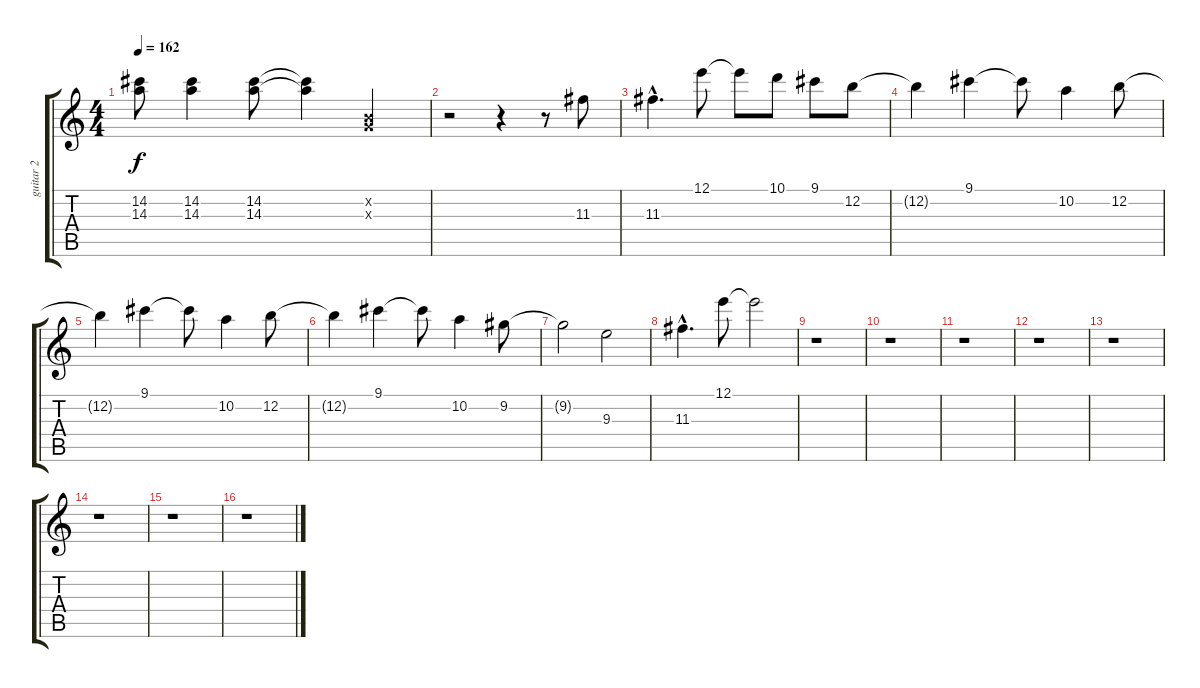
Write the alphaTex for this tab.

\track ("guitar 2" "guitar 2") {instrument overdrivenguitar}
\staff {score tabs}
\tuning (E4 B3 G3 D3 A2 E2) {hide}
\ts (4 4)
\tempo 162
\clef g2
\ks c
(14.2 14.3).8{dy f} (14.2 14.3).4 (14.2 14.3).8 (14.2{t} 14.3{t}).4 (0.2{x} 0.3{x}).4 |
r.2 r.4 r.8 11.3.8 |
11.3{hac}.4{d} 12.1.8 12.1{t}.8 10.1.8 9.1.8 12.2.8 |
12.2{t}.4 9.1.4 9.1{t}.8 10.2.4 12.2.8 |
12.2{t}.4 9.1.4 9.1{t}.8 10.2.4 12.2.8 |
12.2{t}.4 9.1.4 9.1{t}.8 10.2.4 9.2.8 |
9.2{t}.2 9.3.2 |
11.3{hac}.4{d} 12.1.8 12.1{t}.2 |
r.1 |
r.1 |
r.1 |
r.1 |
r.1 |
r.1 |
r.1 |
r.1
